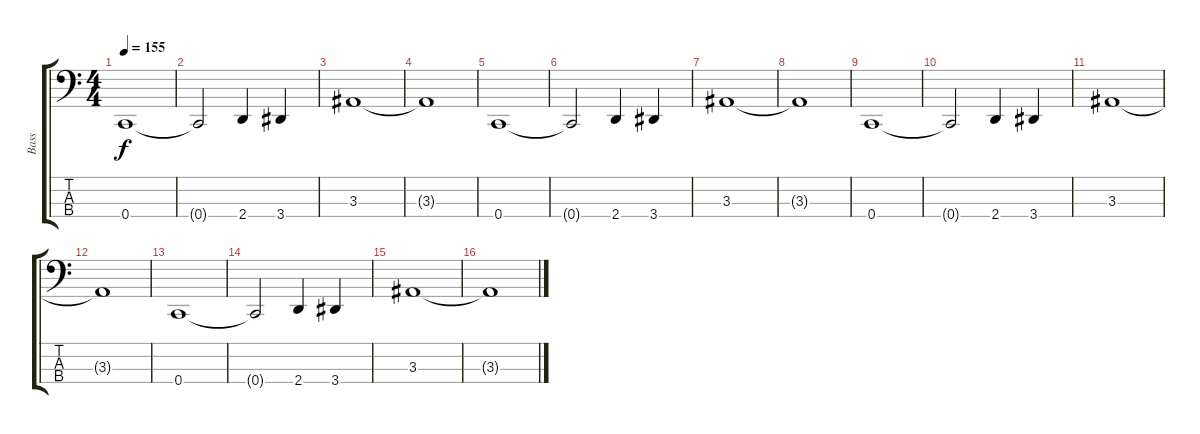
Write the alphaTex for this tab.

\track ("Bass" "Bass") {instrument electricbassfinger}
\staff {score tabs}
\tuning (F2 C2 G1 C1) {hide}
\ts (4 4)
\tempo 155
\clef f4
\ks c
0.4.1{dy f} |
0.4{t}.2 2.4.4 3.4.4 |
3.3.1 |
3.3{t}.1 |
0.4.1 |
0.4{t}.2 2.4.4 3.4.4 |
3.3.1 |
3.3{t}.1 |
0.4.1 |
0.4{t}.2 2.4.4 3.4.4 |
3.3.1 |
3.3{t}.1 |
0.4.1 |
0.4{t}.2 2.4.4 3.4.4 |
3.3.1 |
3.3{t}.1
